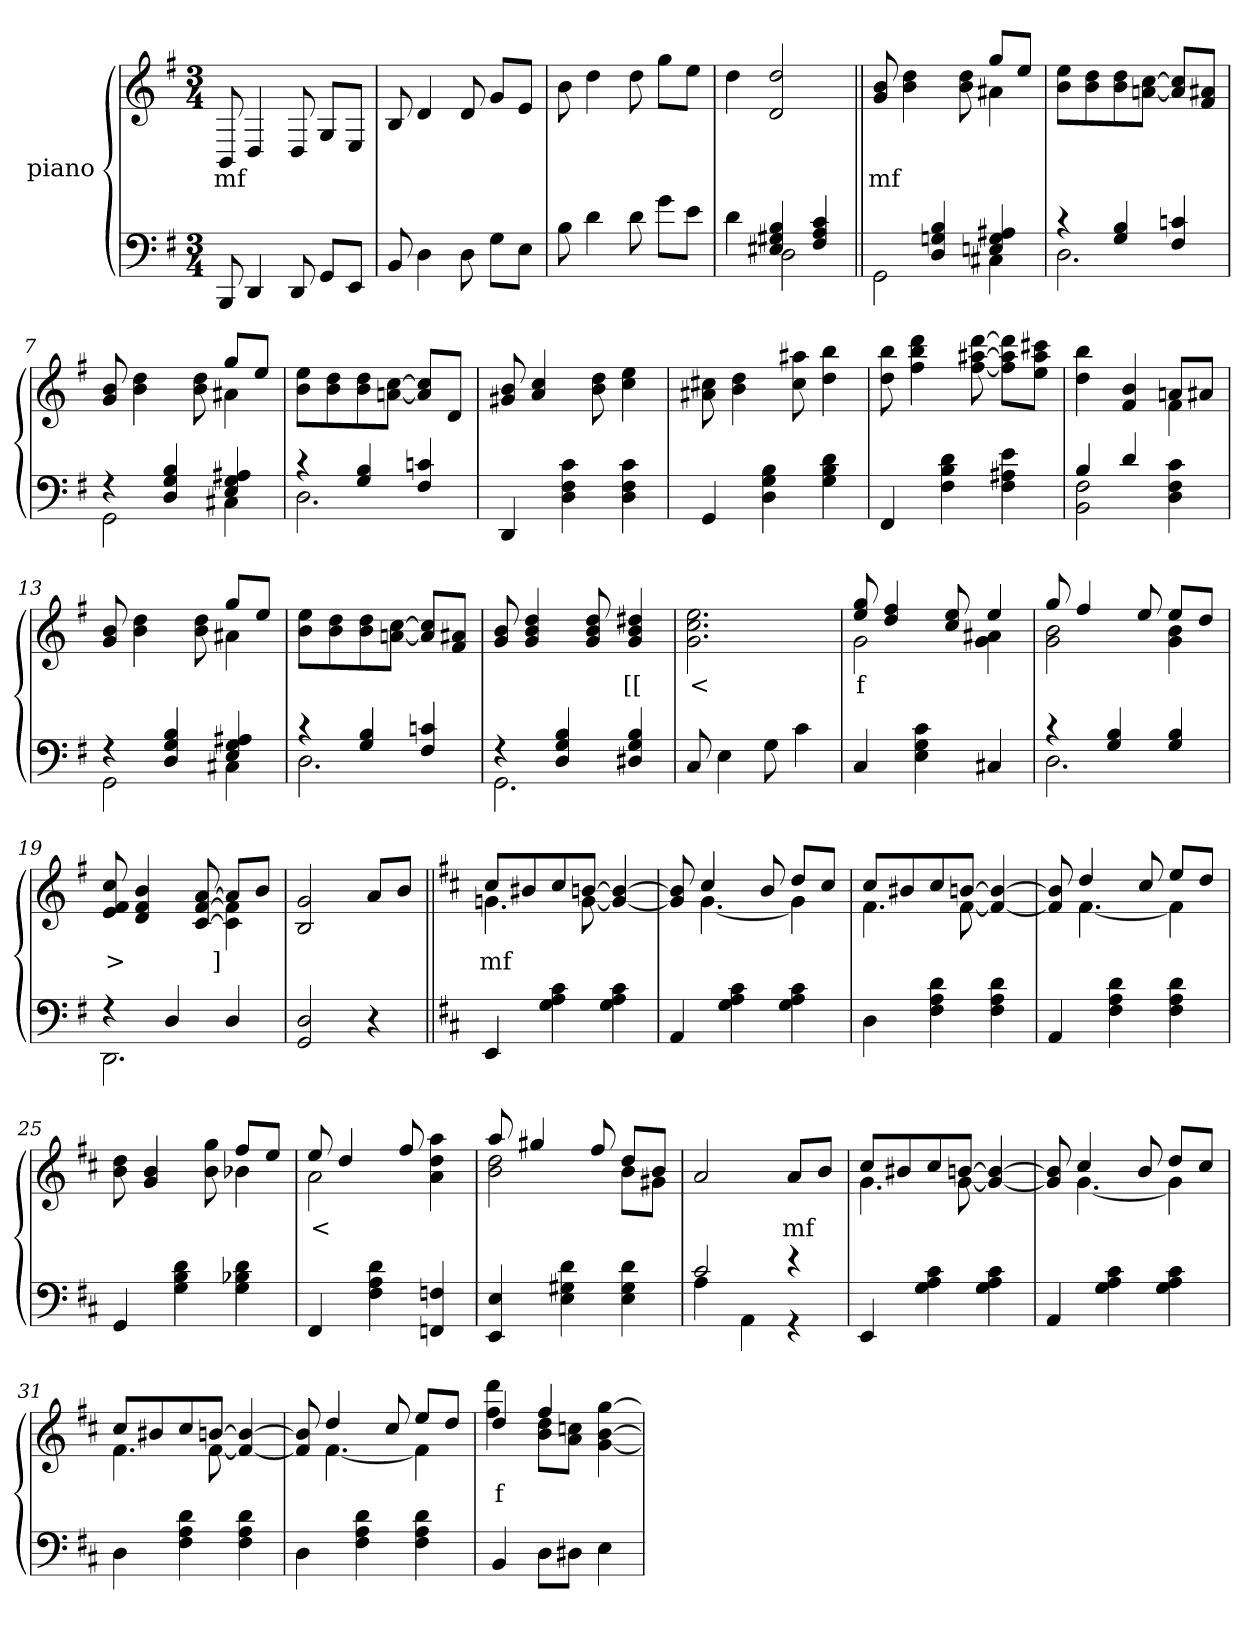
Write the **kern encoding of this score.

**kern	**kern	**text
*part2	*part1	*part1
*staff2	*staff1	*staff1
*	*I"piano	*
*clefF4	*clefG2	*
*k[f#]	*k[f#]	*
*G:	*G:	*
*M3/4	*M3/4	*
=1	=1	=1
8BBB	8BB	mf
4DD	4D	.
8DD	8D	.
8GGL	8GL	.
8EEJ	8EJ	.
=2	=2	=2
8BB	8B	.
4D	4d	.
8D	8d	.
8GL	8gL	.
8EJ	8eJ	.
=3	=3	=3
8B	8b	.
4d	4dd	.
8d	8dd	.
8gL	8ggL	.
8eJ	8eeJ	.
=4	=4	=4
*^	*	*
4d	4ryy	4dd	.
4B 4G#X 4E#X	2D	2dd 2d	.
4c 4A 4F#	.	.	.
=5||	=5||	=5||	=5||
*	*	*^	*
4ryy	2GG	8b 8g	2ryy	mf
.	.	4dd 4b	.	.
4B 4Gn 4D	.	.	.	.
.	.	8dd 8b	.	.
4A#X 4G 4En	4C#X	8ggL	4a#X	.
.	.	8eeJ	.	.
*	*	*v	*v	*
=6	=6	=6	=6
4r	2.D	8ee 8bL	.
.	.	8dd 8b	.
4B 4G	.	8dd 8b	.
.	.	[8cc [8anJ	.
4cn 4F#	.	8cc] 8a]L	.
.	.	8a#X 8f#J	.
=7	=7	=7	=7
*	*	*^	*
4r	2GG	8b 8g	2ryy	.
.	.	4dd 4b	.	.
4B 4G 4D	.	.	.	.
.	.	8dd 8b	.	.
4A#X 4G 4E	4C#X	8ggL	4a#X	.
.	.	8eeJ	.	.
*	*	*v	*v	*
=8	=8	=8	=8
4r	2.D	8ee 8bL	.
.	.	8dd 8b	.
4B 4G	.	8dd 8b	.
.	.	[8cc [8anJ	.
4cn 4F#	.	8cc] 8a]L	.
.	.	8dJ	.
*v	*v	*	*
=9	=9	=9
4DD	8b 8g#X	.
.	4cc/ 4a/	.
4c 4F# 4D	.	.
.	8dd 8b	.
4c 4F# 4D	4ee 4cc	.
=10	=10	=10
4GG	8cc#X 8a#X	.
.	4dd 4b	.
4B 4G 4D	.	.
.	8aa# 8cc#	.
4d 4B 4G	4bb 4dd	.
=11	=11	=11
4FF#	8bb 8dd	.
.	4ddd 4bb 4ff#	.
4d 4B 4F#	.	.
.	[8ddd [8aa#X [8ff#	.
4e 4A#X 4F#	8ddd] 8aa#] 8ff#]L	.
.	8ccc#X 8aa# 8eeJ	.
=12	=12	=12
*^	*^	*
4B	2F# 2BB	4bb 4dd	2ryy	.
4d	.	4b 4f#	.	.
4c\ 4F#\ 4D\	4ryy	8anL	4f#	.
.	.	8a#XJ	.	.
=13	=13	=13	=13	=13
4r	2GG	8b 8g	2ryy	.
.	.	4dd 4b	.	.
4B 4G 4D	.	.	.	.
.	.	8dd 8b	.	.
4A#X 4G 4E	4C#X	8ggL	4a#X	.
.	.	8eeJ	.	.
*	*	*v	*v	*
=14	=14	=14	=14
4r	2.D	8ee 8bL	.
.	.	8dd 8b	.
4B 4G	.	8dd 8b	.
.	.	[8cc [8anJ	.
4cn 4F#	.	8cc] 8a]L	.
.	.	8a#X 8f#J	.
=15	=15	=15	=15
4r	2.GG	8b 8g	.
.	.	4dd/ 4b/ 4g/	.
4B 4G 4D	.	.	.
.	.	8dd/ 8b/ 8g/	.
4B 4G 4D#X	.	4dd#X/ 4b/ 4g/	[[
*v	*v	*	*
=16	=16	=16
8C	2.ee 2.cc 2.g	<
4E	.	.
8G	.	.
4c	.	.
=17	=17	=17
*	*^	*
4C	8gg 8ee	2g	f
.	4ff# 4dd	.	.
4c 4G 4E	.	.	.
.	8ee 8cc	.	.
4C#X	4ee	4a#X 4g	.
=18	=18	=18	=18
*^	*	*	*
4r	2.D	8gg	2b 2g	.
.	.	4ff#	.	.
4B 4G	.	.	.	.
.	.	8ee	.	.
4B 4G	.	8eeL	4b 4g	.
.	.	8ddJ	.	.
=19	=19	=19	=19	=19
4r	2.DD	8cc 8f# 8e	2ryy	>
.	.	4b 4f# 4d	.	.
4D	.	.	.	.
.	.	[8a [8f# [8c	.	.
4D	.	8aL]	4f#] 4c]	]
.	.	8bJ	.	.
*v	*v	*	*	*
*	*v	*v	*
=20	=20	=20
2D 2GG	2g 2B	.
4r	8aL	.
.	8bJ	.
=21||	=21||	=21||
*k[f#c#]	*k[f#c#]	*
*	*^	*
4EE	8cc#L	4.gn	mf
.	8b#X	.	.
4c# 4A 4G	8cc#	.	.
.	[8bnJ	[8g	.
4c# 4A 4G	4b_ 4g_	4ryy	.
=22	=22	=22	=22
4AA	8b] 8g]	8ryy	.
.	4cc#	[4.g	.
4c# 4A 4G	.	.	.
.	8b	.	.
4c# 4A 4G	8ddL	4g]	.
.	8cc#J	.	.
=23	=23	=23	=23
4D	8cc#L	4.f#	.
.	8b#X	.	.
4d 4A 4F#	8cc#	.	.
.	[8bnJ	[8f#	.
4d 4A 4F#	4b_ 4f#_	4ryy	.
=24	=24	=24	=24
4AA	8b] 8f#]	8ryy	.
.	4dd	[4.f#	.
4d 4A 4F#	.	.	.
.	8cc#	.	.
4d 4A 4F#	8eeL	4f#]	.
.	8ddJ	.	.
=25	=25	=25	=25
4GG	8dd 8b	2ryy	.
.	4b 4g	.	.
4d 4B 4G	.	.	.
.	8gg 8b	.	.
4d 4B-X 4G	8ff#L	4b-X	.
.	8eeJ	.	.
=26	=26	=26	=26
4FF#	8ee	2a	<
.	4dd	.	.
4d 4A 4F#	.	.	.
.	8ff#	.	.
4Fn 4FFn	4aa 4dd 4a	4ryy	.
=27	=27	=27	=27
4E 4EE	8aa	2dd 2b	.
.	4gg#X	.	.
4d 4G#X 4E	.	.	.
.	8ff#	.	.
4d 4G# 4E	8ddL	8bL	.
.	8bJ	8g#J	.
*	*v	*v	*
=28	=28	=28
*^	*	*
2c#	4A	2a	.
.	4AA	.	.
4r	4r	8aL	mf
.	.	8bJ	.
*v	*v	*	*
=29	=29	=29
*	*^	*
4EE	8cc#L	4.g	.
.	8b#X	.	.
4c# 4A 4G	8cc#	.	.
.	[8bnJ	[8g	.
4c# 4A 4G	4b_ 4g_	4ryy	.
=30	=30	=30	=30
4AA	8b] 8g]	8ryy	.
.	4cc#	[4.g	.
4c# 4A 4G	.	.	.
.	8b	.	.
4c# 4A 4G	8ddL	4g]	.
.	8cc#J	.	.
=31	=31	=31	=31
4D	8cc#L	4.f#	.
.	8b#X	.	.
4d 4A 4F#	8cc#	.	.
.	[8bnJ	[8f#	.
4d 4A 4F#	4b_ 4f#_	4ryy	.
=32	=32	=32	=32
4D	8b] 8f#]	8ryy	.
.	4dd	[4.f#	.
4d 4A 4F#	.	.	.
.	8cc#	.	.
4d 4A 4F#	8eeL	4f#]	.
.	8ddJ	.	.
=33	=33	=33	=33
4BB	4dd	4ddd 4ff#	f
8DL	4ff#	8dd 8bL	.
8D#XJ	.	8ccn 8aJ	.
4E	4ryy	[4gg [4b [4g	.
*	*v	*v	*
=	=	=
*-	*-	*-
